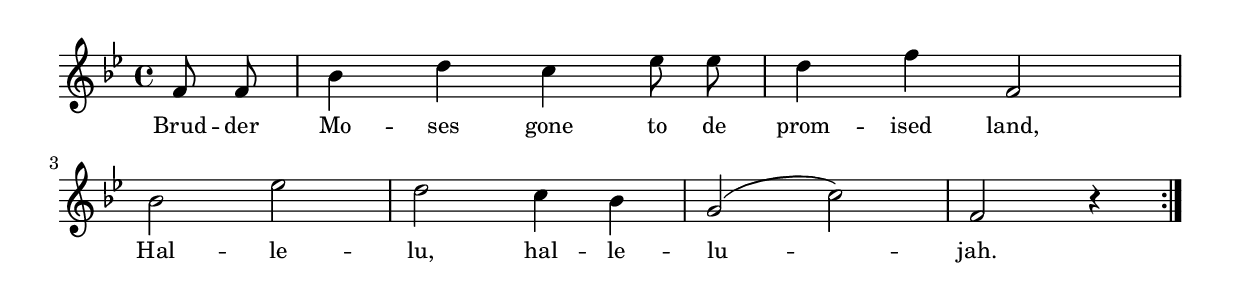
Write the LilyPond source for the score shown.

% 065.ly - Score sheet for "Brother Moses Gone"
% Copyright (C) 2007  Marcus Brinkmann <marcus@gnu.org>
%
% This score sheet is free software; you can redistribute it and/or
% modify it under the terms of the Creative Commons Legal Code
% Attribution-ShareALike as published by Creative Commons; either
% version 2.0 of the License, or (at your option) any later version.
%
% This score sheet is distributed in the hope that it will be useful,
% but WITHOUT ANY WARRANTY; without even the implied warranty of
% MERCHANTABILITY or FITNESS FOR A PARTICULAR PURPOSE.  See the
% Creative Commons Legal Code Attribution-ShareALike for more details.
%
% You should have received a copy of the Creative Commons Legal Code
% Attribution-ShareALike along with this score sheet; if not, write to
% Creative Commons, 543 Howard Street, 5th Floor,
% San Francisco, CA 94105-3013  United States

\version "2.21.0"

%\header
%{
%  title = "Brother Moses Gone"
%  composer = "trad."
%}

melody =
<<
     \context Voice
    {
	\set Staff.midiInstrument = "acoustic grand"
	\override Staff.VerticalAxisGroup.minimum-Y-extent = #'(0 . 0)

	\autoBeamOff

	\time 4/4
	\clef violin
	\key bes \major
	{
	    \repeat volta 2
	    {
		\partial 4 f'8 f' |
		bes'4 d'' c'' es''8 es'' | d''4 f'' f'2 |
		\break
		bes'2 es'' | d''2 c''4 bes' | g'2( c'') | f'2 r4
	    }
	}
    }
    \new Lyrics
    \lyricsto "" {
        \override LyricText.font-size = #0
        \override StanzaNumber.font-size = #-1

	Brud -- der Mo -- ses gone to de prom -- ised land,
	Hal -- le -- lu, hal -- le -- lu -- jah.
    }
>>


\score
{
  \new Staff { \melody }

  \layout { indent = 0.0 }
}

\score
{
  \new Staff { \unfoldRepeats \melody }


  \midi {
    \tempo 4 = 82
    }


}
